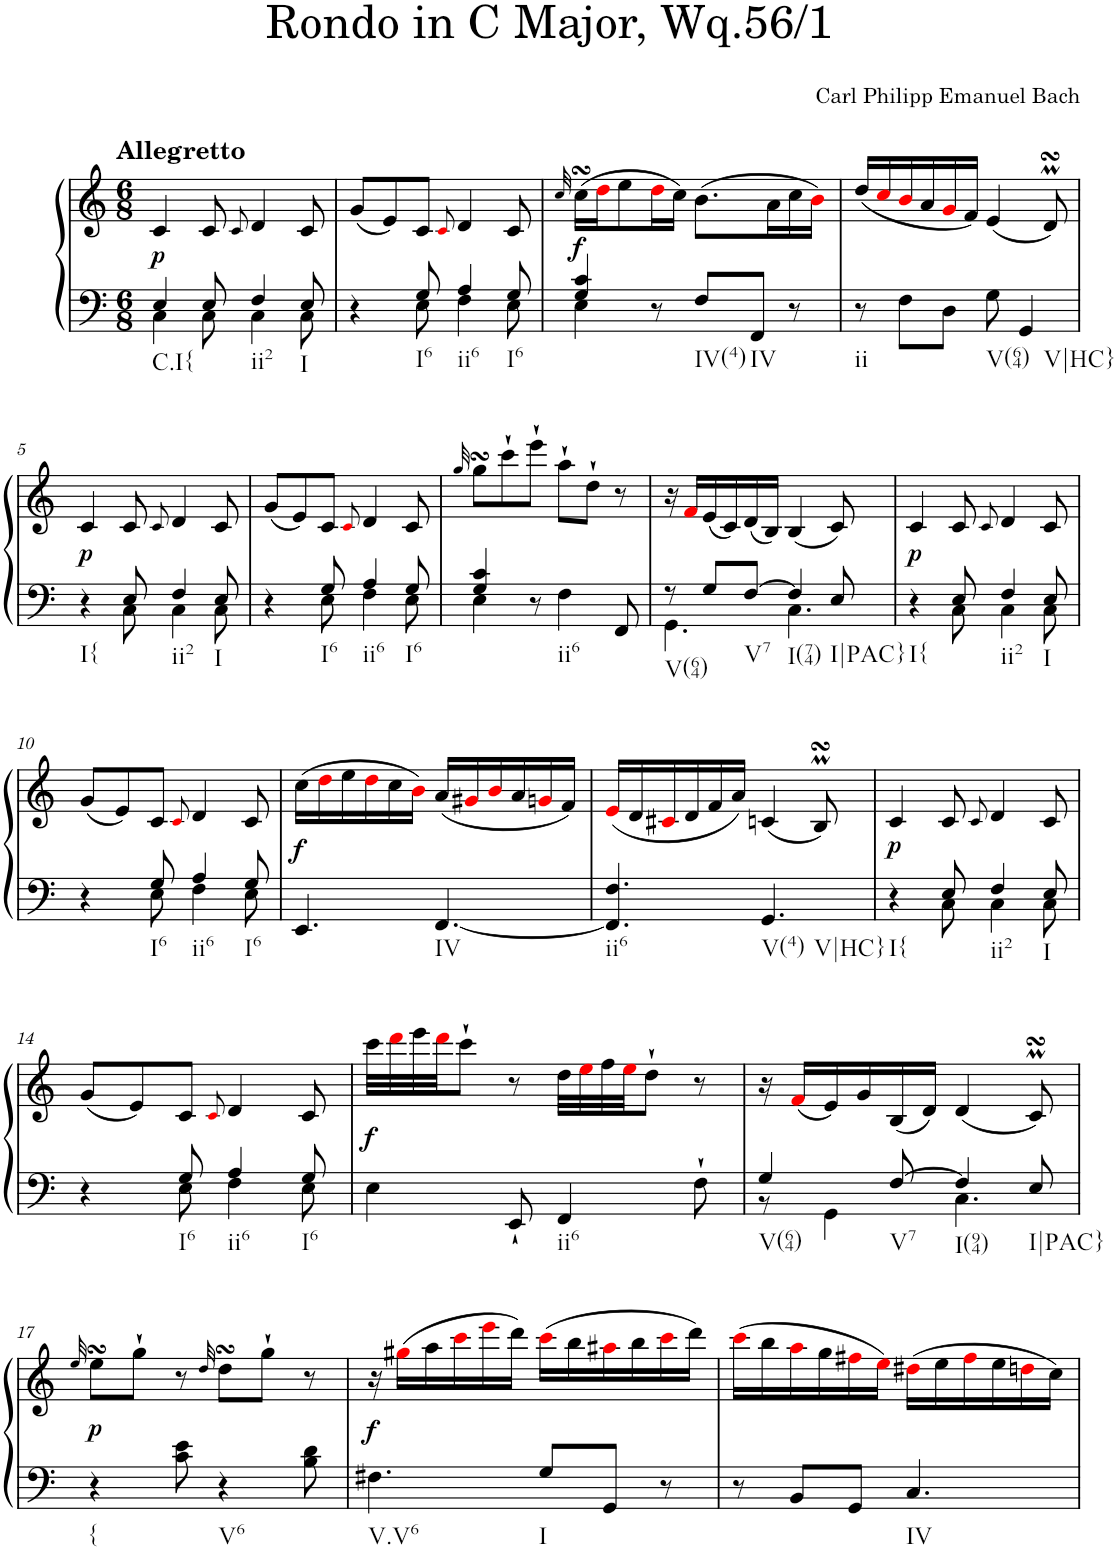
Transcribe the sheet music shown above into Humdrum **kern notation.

**kern	**kern	**dynam
*part1	*part1	*part1
*staff2	*staff1	*staff1/2
*I"Harpsichord	*	*
*I'Hch.	*	*
*clefF4	*clefG2	*
*k[]	*k[]	*
*M6/8	*M6/8	*
=1	=1	=1
*^	*	*
!	!	!LO:TX:a:B:t=Allegretto	!
!LO:TX:b:t=C.I{	!	!	!
!	!	!	!LO:DY:b
4E/	4C\	4c/	p
8E/	8C\	8c/	.
.	.	8qc/	.
!LO:TX:b:t=ii2	!	!	!
4F/	4C\	4d/	.
!LO:TX:b:t=I	!	!	!
8E/	8C\	8c/	.
=2	=2	=2	=2
4r	4ryy	(<8g/L	.
.	.	8e/)	.
!LO:TX:b:t=I6	!	!	!
8G/	8E\	8c/J	.
.	.	8qci/	.
!LO:TX:b:t=ii6	!	!	!
4A/	4F\	4d/	.
!LO:TX:b:t=I6	!	!	!
8G/	8E\	8c/	.
=3	=3	=3	=3
.	.	32qcc/	.
!	!	!	!LO:DY:a=2
4G/ 4c/	4E\	(>16ccsSSs\LL	f
.	.	16ddi\J	.
.	.	8ee\	.
8r	2ryy	16ddi\L	.
.	.	16cc\JJ)	.
!LO:TX:b:t=IV(4)	!	!	!
8F/L	.	(>8.b\L	.
!LO:TX:b:t=IV	!	!	!
8FF/J	.	.	.
.	.	16a\L	.
8r	.	16cc\	.
.	.	16bi\JJ)	.
*v	*v	*	*
=4	=4	=4
!LO:TX:b:t=ii	!	!
8r	(<16dd/LL	.
.	16cci/	.
8F\L	16bi/	.
.	16a/	.
8D\J	16gi/	.
.	16f/JJ)	.
!LO:TX:b:t=V(64)	!	!
8G\	(<4e/	.
!LO:TX:b:t=V|HC}	!	!
4GG/	.	.
.	8dsSSSM/)	.
!!LO:LB:g=z
=5	=5	=5
*^	*	*
!LO:TX:b:t=I{	!	!	!
!	!	!	!LO:DY:b
4r	4ryy	4c/	p
8E/	8C\	8c/	.
.	.	8qc/	.
!LO:TX:b:t=ii2	!	!	!
4F/	4C\	4d/	.
!LO:TX:b:t=I	!	!	!
8E/	8C\	8c/	.
=6	=6	=6	=6
4r	4ryy	(<8g/L	.
.	.	8e/)	.
!LO:TX:b:t=I6	!	!	!
8G/	8E\	8c/J	.
.	.	8qci/	.
!LO:TX:b:t=ii6	!	!	!
4A/	4F\	4d/	.
!LO:TX:b:t=I6	!	!	!
8G/	8E\	8c/	.
=7	=7	=7	=7
.	.	32qgg/	.
4G/ 4c/	4E\	8ggsSSS\L	.
.	.	8ccc`\	.
8r	2ryy	8eee`\J	.
!LO:TX:b:t=ii6	!	!	!
4F\	.	8aa`\L	.
.	.	8dd`\J	.
8FF/	.	8r	.
=8	=8	=8	=8
!LO:TX:b:t=V(64)	!	!	!
8r	4.GG\	16r	.
.	.	16fi/LL	.
8G/L	.	(<16e/	.
.	.	16c/)	.
!LO:TX:b:t=V7	!	!	!
[8F/J	.	(<16d/	.
.	.	16B/JJ)	.
!LO:TX:b:t=I(74)	!	!	!
4F/]	4.C\	(<4B/	.
!LO:TX:b:t=I|PAC}	!	!	!
8E/	.	8c/)	.
=9	=9	=9	=9
!LO:TX:b:t=I{	!	!	!
!	!	!	!LO:DY:b
4r	4ryy	4c/	p
8E/	8C\	8c/	.
.	.	8qc/	.
!LO:TX:b:t=ii2	!	!	!
4F/	4C\	4d/	.
!LO:TX:b:t=I	!	!	!
8E/	8C\	8c/	.
!!LO:LB:g=z
=10	=10	=10	=10
4r	4ryy	(<8g/L	.
.	.	8e/)	.
!LO:TX:b:t=I6	!	!	!
8G/	8E\	8c/J	.
.	.	8qci/	.
!LO:TX:b:t=ii6	!	!	!
4A/	4F\	4d/	.
!LO:TX:b:t=I6	!	!	!
8G/	8E\	8c/	.
=11	=11	=11	=11
!	!	!	!LO:DY:b
*v	*v	*	*
4.EE/	(>16cc\LL	f
.	16ddi\	.
.	16ee\	.
.	16ddi\	.
.	16cc\	.
.	16bi\JJ)	.
!LO:TX:b:t=IV	!	!
[4.FF/	(<16a/LL	.
.	16g#Xi/	.
.	16bi/	.
.	16a/	.
.	16gni/	.
.	16f/JJ)	.
=12	=12	=12
!LO:TX:b:t=ii6	!	!
4.FF/] 4.F/	(<16ei/LL	.
.	16d/	.
.	16c#Xi/	.
.	16d/	.
.	16f/	.
.	16a/JJ)	.
!LO:TX:b:t=V(4)	!	!
!LO:TX:b:t=V|HC}	!	!
4.GG/	(<4cn/	.
.	8BsSsSm/)	.
=13	=13	=13
*^	*	*
!LO:TX:b:t=I{	!	!	!
!	!	!	!LO:DY:b
4r	4ryy	4c/	p
8E/	8C\	8c/	.
.	.	8qc/	.
!LO:TX:b:t=ii2	!	!	!
4F/	4C\	4d/	.
!LO:TX:b:t=I	!	!	!
8E/	8C\	8c/	.
!!LO:LB:g=z
=14	=14	=14	=14
4r	4ryy	(<8g/L	.
.	.	8e/)	.
!LO:TX:b:t=I6	!	!	!
8G/	8E\	8c/J	.
.	.	8qci/	.
!LO:TX:b:t=ii6	!	!	!
4A/	4F\	4d/	.
!LO:TX:b:t=I6	!	!	!
8G/	8E\	8c/	.
=15	=15	=15	=15
!	!	!	!LO:DY:b
*v	*v	*	*
4E\	32ccc\LLL	f
.	32dddi\	.
.	32eee\	.
.	32dddi\JJ	.
.	8ccc`\J	.
8EE`/	8r	.
!LO:TX:b:t=ii6	!	!
4FF/	32dd\LLL	.
.	32eei\	.
.	32ff\	.
.	32eei\JJ	.
.	8dd`\J	.
8F`\	8r	.
=16	=16	=16
*^	*	*
!LO:TX:b:t=V(64)	!	!	!
4G/	8r	16r	.
.	.	(<16fi/LL	.
.	4GG\	16e/)	.
.	.	16g/	.
!LO:TX:b:t=V7	!	!	!
[8F/	.	(<16B/	.
.	.	16d/JJ)	.
!LO:TX:b:t=I(94)	!	!	!
4F/]	4.C\	(<4d/	.
!LO:TX:b:t=I|PAC}	!	!	!
8E/	.	8csSSsM/)	.
*v	*v	*	*
!!LO:LB:g=z
=17	=17	=17
.	32qee/	.
!LO:TX:b:t={	!	!
!	!	!LO:DY:b
4r	8eesSsS\L	p
.	8gg`\J	.
8c\ 8e\	8r	.
.	32qdd/	.
!LO:TX:b:t=V6	!	!
4r	8ddsSSS\L	.
.	8gg`\J	.
8B\ 8d\	8r	.
=18	=18	=18
!LO:TX:b:t=V.V6	!	!
!	!	!LO:DY:b
4.F#X\	16r	f
.	(>16gg#Xi\LL	.
.	16aa\	.
.	16ccci\	.
.	16eeei\	.
.	16ddd\JJ)	.
!LO:TX:b:t=I	!	!
8G/L	(>16ccci\LL	.
.	16bb\	.
8GG/J	16aa#Xi\	.
.	16bb\	.
8r	16ccci\	.
.	16ddd\JJ)	.
=19	=19	=19
8r	(>16ccci\LL	.
.	16bb\	.
8BB/L	16aai\	.
.	16gg\	.
8GG/J	16ff#Xi\	.
.	16eei\JJ)	.
!LO:TX:b:t=IV	!	!
4.C/	(>16dd#Xi\LL	.
.	16ee\	.
.	16ff#i\	.
.	16ee\	.
.	16ddni\	.
.	16cc\JJ)	.
=	=	=
*-	*-	*-
